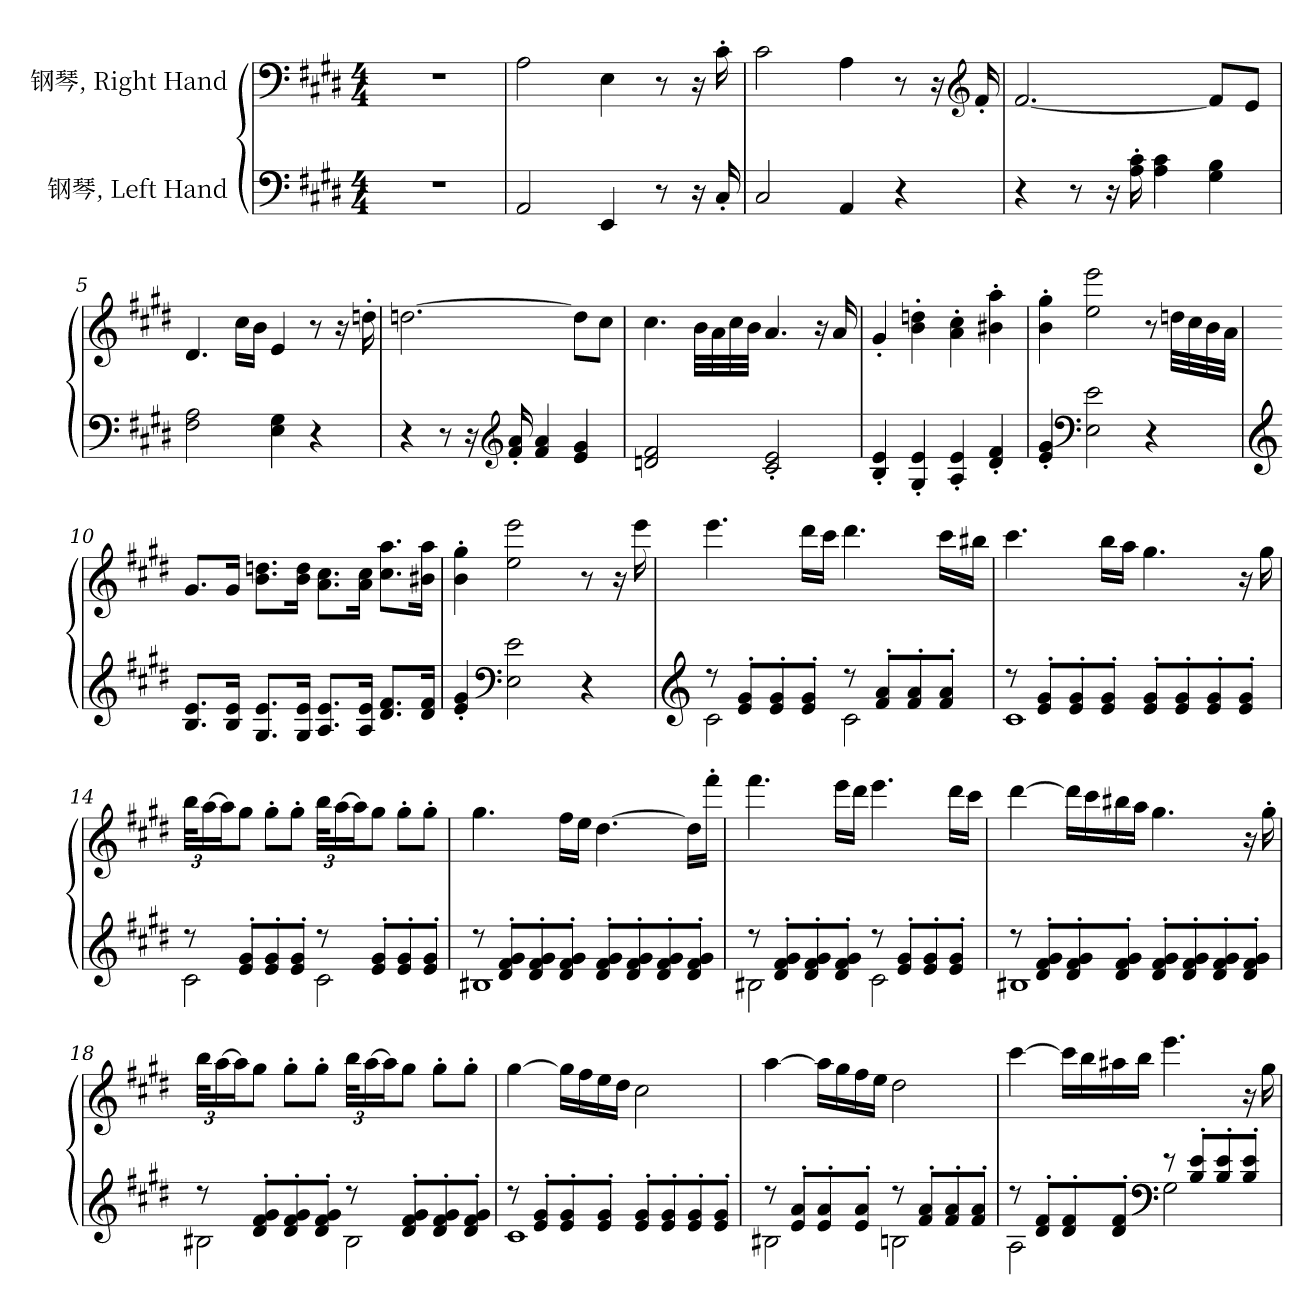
**kern	**kern
*part2	*part1
*staff2	*staff1
*I"钢琴, Left Hand	*I"钢琴, Right Hand
*clefF4	*clefF4
*k[f#c#g#d#]	*k[f#c#g#d#]
*M4/4	*M4/4
*MM158	*MM158
=1	=1
1r	1r
=2	=2
2AA/	2A\
4EE/	4E\
8r	8r
16r	16r
16C#'/	16c#'\
=3	=3
2C#/	2c#\
4AA/	4A\
4r	8r
.	16r
*	*clefG2
.	16f#'/
=4	=4
4r	[2.f#/
8r	.
16r	.
16A\' 16c#\'	.
4A\ 4c#\	.
4G#\ 4B\	8f#/L]
.	8e/J
=5	=5
2F#\ 2A\	4.d#/
.	16cc#\LL
.	16b\JJ
4E\ 4G#\	4e/
*	*MM108
4r	8r
.	16r
.	16ddn'\
!!LO:LB:g=z
=6	=6
*	*MM154
4r	[2.ddn\
8r	.
16r	.
*clefG2	*
16f#/' 16a/'	.
4f#/ 4a/	.
4e/ 4g#/	8dd\L]
.	8cc#\J
=7	=7
2dn/ 2f#/	4.cc#\
.	32b\LLL
.	32a\
.	32cc#\
.	32b\JJJ
2c#/' 2e/'	4.a/
.	16r
.	16a/
=8	=8
*	*MM158
4B/' 4e/'	4g#'/
4G#/' 4e/'	4b\' 4ddn\'
4A/' 4e/'	4a\' 4cc#\'
4d#/' 4f#/'	4b#X\' 4aa\'
=9	=9
4e/' 4g#/'	4b\' 4gg#\'
*clefF4	*
2E\ 2e\	2ee\ 2eee\
4r	8r
.	32ddn\LLL
.	32cc#\
.	32b\
.	32a\JJJ
!!LO:LB:g=z
=10	=10
*clefG2	*
*	*MM146
8.B/ 8.e/L	8.g#/L
16B/ 16e/Jk	16g#/Jk
8.G#/ 8.e/L	8.b\ 8.ddn\L
16G#/ 16e/Jk	16b\ 16dd\Jk
8.A/ 8.e/L	8.a\ 8.cc#\L
16A/ 16e/Jk	16a\ 16cc#\Jk
8.d#/ 8.f#/L	8.cc#\ 8.aa\L
16d#/ 16f#/Jk	16b#X\ 16aa\Jk
=11	=11
4e/' 4g#/'	4b\' 4gg#\'
*clefF4	*
2E\ 2e\	2ee\ 2eee\
*	*MM88
4r	8r
.	16r
.	16eee\
=12	=12
*clefG2	*
*^	*
8r	2c#\	4.eee\
8e/' 8g#/'L	.	.
8e/' 8g#/'	.	.
8e/' 8g#/'J	.	16ddd#\LL
.	.	16ccc#\JJ
8r	2c#\	4.ddd#\
8f#/' 8a/'L	.	.
8f#/' 8a/'	.	.
8f#/' 8a/'J	.	16ccc#\LL
.	.	16bb#X\JJ
!!LO:LB:g=z
=13	=13	=13
8r	1c#	4.ccc#\
8e/' 8g#/'L	.	.
8e/' 8g#/'	.	.
8e/' 8g#/'J	.	16bb\LL
.	.	16aa\JJ
8e/' 8g#/'L	.	4.gg#\
8e/' 8g#/'	.	.
8e/' 8g#/'	.	.
8e/' 8g#/'J	.	16r
.	.	16gg#\
=14	=14	=14
*	*	*Xbrackettup
8r	2c#\	48bb\KLL
.	.	[24aa\
.	.	16aa\J]
8e/' 8g#/'L	.	8gg#\J
8e/' 8g#/'	.	8gg#'\L
8e/' 8g#/'J	.	8gg#'\J
8r	2c#\	48bb\KLL
.	.	[24aa\
.	.	16aa\J]
8e/' 8g#/'L	.	8gg#\J
8e/' 8g#/'	.	8gg#'\L
8e/' 8g#/'J	.	8gg#'\J
=15	=15	=15
8r	1B#X	4.gg#\
8d#/' 8f#/' 8g#/'L	.	.
8d#/' 8f#/' 8g#/'	.	.
8d#/' 8f#/' 8g#/'J	.	16ff#\LL
.	.	16ee\JJ
8d#/' 8f#/' 8g#/'L	.	[4.dd#\
8d#/' 8f#/' 8g#/'	.	.
8d#/' 8f#/' 8g#/'	.	.
8d#/' 8f#/' 8g#/'J	.	16dd#\LL]
.	.	16fff#'\JJ
!!LO:LB:g=z
=16	=16	=16
8r	2B#X\	4.fff#\
8d#/' 8f#/' 8g#/'L	.	.
8d#/' 8f#/' 8g#/'	.	.
8d#/' 8f#/' 8g#/'J	.	16eee\LL
.	.	16ddd#\JJ
8r	2c#\	4.eee\
8e/' 8g#/'L	.	.
8e/' 8g#/'	.	.
8e/' 8g#/'J	.	16ddd#\LL
.	.	16ccc#\JJ
=17	=17	=17
8r	1B#X	[4ddd#\
8d#/' 8f#/' 8g#/'L	.	.
8d#/' 8f#/' 8g#/'	.	16ddd#\LL]
.	.	16ccc#\
8d#/' 8f#/' 8g#/'J	.	16bb#X\
.	.	16aa\JJ
8d#/' 8f#/' 8g#/'L	.	4.gg#\
8d#/' 8f#/' 8g#/'	.	.
8d#/' 8f#/' 8g#/'	.	.
8d#/' 8f#/' 8g#/'J	.	16r
.	.	16gg#'\
!!LO:LB:g=z
=18	=18	=18
8r	2B#X\	48bb\KLL
.	.	[24aa\
.	.	16aa\J]
8d#/' 8f#/' 8g#/'L	.	8gg#\J
8d#/' 8f#/' 8g#/'	.	8gg#'\L
8d#/' 8f#/' 8g#/'J	.	8gg#'\J
8r	2B#\	48bb\KLL
.	.	[24aa\
.	.	16aa\J]
8d#/' 8f#/' 8g#/'L	.	8gg#\J
8d#/' 8f#/' 8g#/'	.	8gg#'\L
8d#/' 8f#/' 8g#/'J	.	8gg#'\J
=19	=19	=19
8r	1c#	[4gg#\
8e/' 8g#/'L	.	.
8e/' 8g#/'	.	16gg#\LL]
.	.	16ff#\
8e/' 8g#/'J	.	16ee\
.	.	16dd#\JJ
8e/' 8g#/'L	.	2cc#\
8e/' 8g#/'	.	.
8e/' 8g#/'	.	.
8e/' 8g#/'J	.	.
=20	=20	=20
*	*	*MM90
8r	2B#X\	[4aa\
8e/' 8a/'L	.	.
8e/' 8a/'	.	16aa\LL]
.	.	16gg#\
8e/' 8a/'J	.	16ff#\
.	.	16ee\JJ
8r	2Bn\	2dd#\
8f#/' 8a/'L	.	.
8f#/' 8a/'	.	.
8f#/' 8a/'J	.	.
!!LO:PB:g=z
=21	=21	=21
*	*	*MM92
8r	2A\	[4ccc#\
8d#/' 8f#/'L	.	.
8d#/' 8f#/'	.	16ccc#\LL]
.	.	16bb\
8d#/' 8f#/'J	.	16aa#X\
.	.	16bb\JJ
*clefF4	*	*
8r	2G#\	4.eee\
8B/' 8e/'L	.	.
8B/' 8e/'	.	.
8B/' 8e/'J	.	16r
.	.	16gg#\
*v	*v	*
=	=
*-	*-
